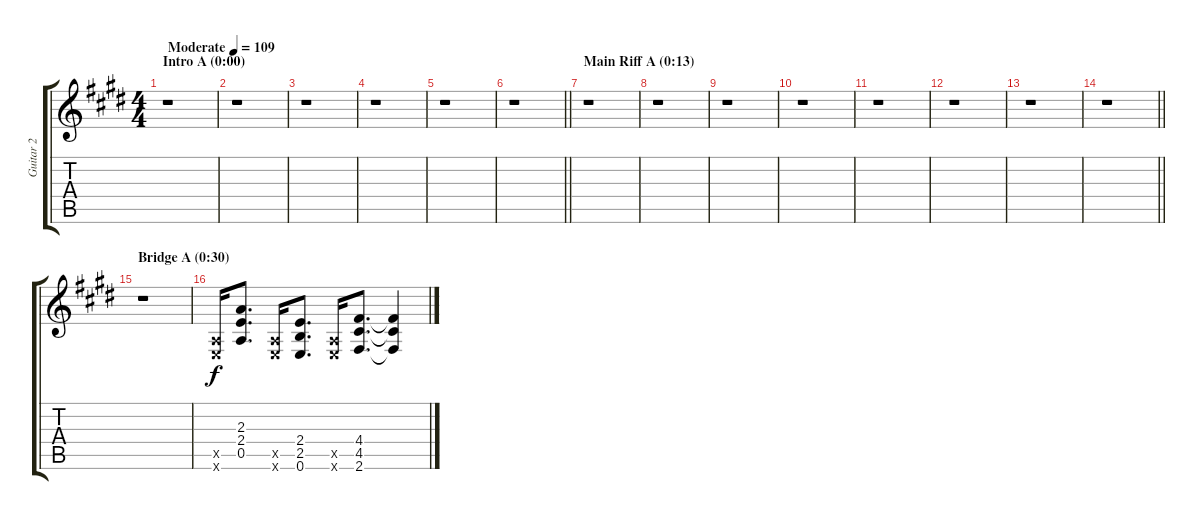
\track ("Guitar 2" "Guitar 2") {instrument distortionguitar}
\staff {score tabs}
\tuning (E4 B3 G3 D3 A2 E2) {hide}
\ts (4 4)
\section ("" "Intro A (0:00)")
\tempo (109 "Moderate")
\clef g2
\ks e
r.1{dy f instrument distortionguitar} |
r.1 |
r.1 |
r.1 |
r.1 |
\barLineRight lightlight
r.1 |
\section ("" "Main Riff A (0:13)")
r.1 |
r.1 |
r.1 |
r.1 |
r.1 |
r.1 |
r.1 |
\barLineRight lightlight
r.1 |
\section ("" "Bridge A (0:30)")
r.1 |
(0.5{x} 0.6{x}).16 (2.3 2.4 0.5).8{d} (0.5{x} 0.6{x}).16 (2.4 2.5 0.6).8{d} (0.5{x} 0.6{x}).16 (4.4 4.5 2.6).8{d} (4.4{t} 4.5{t} 2.6{t}).4
